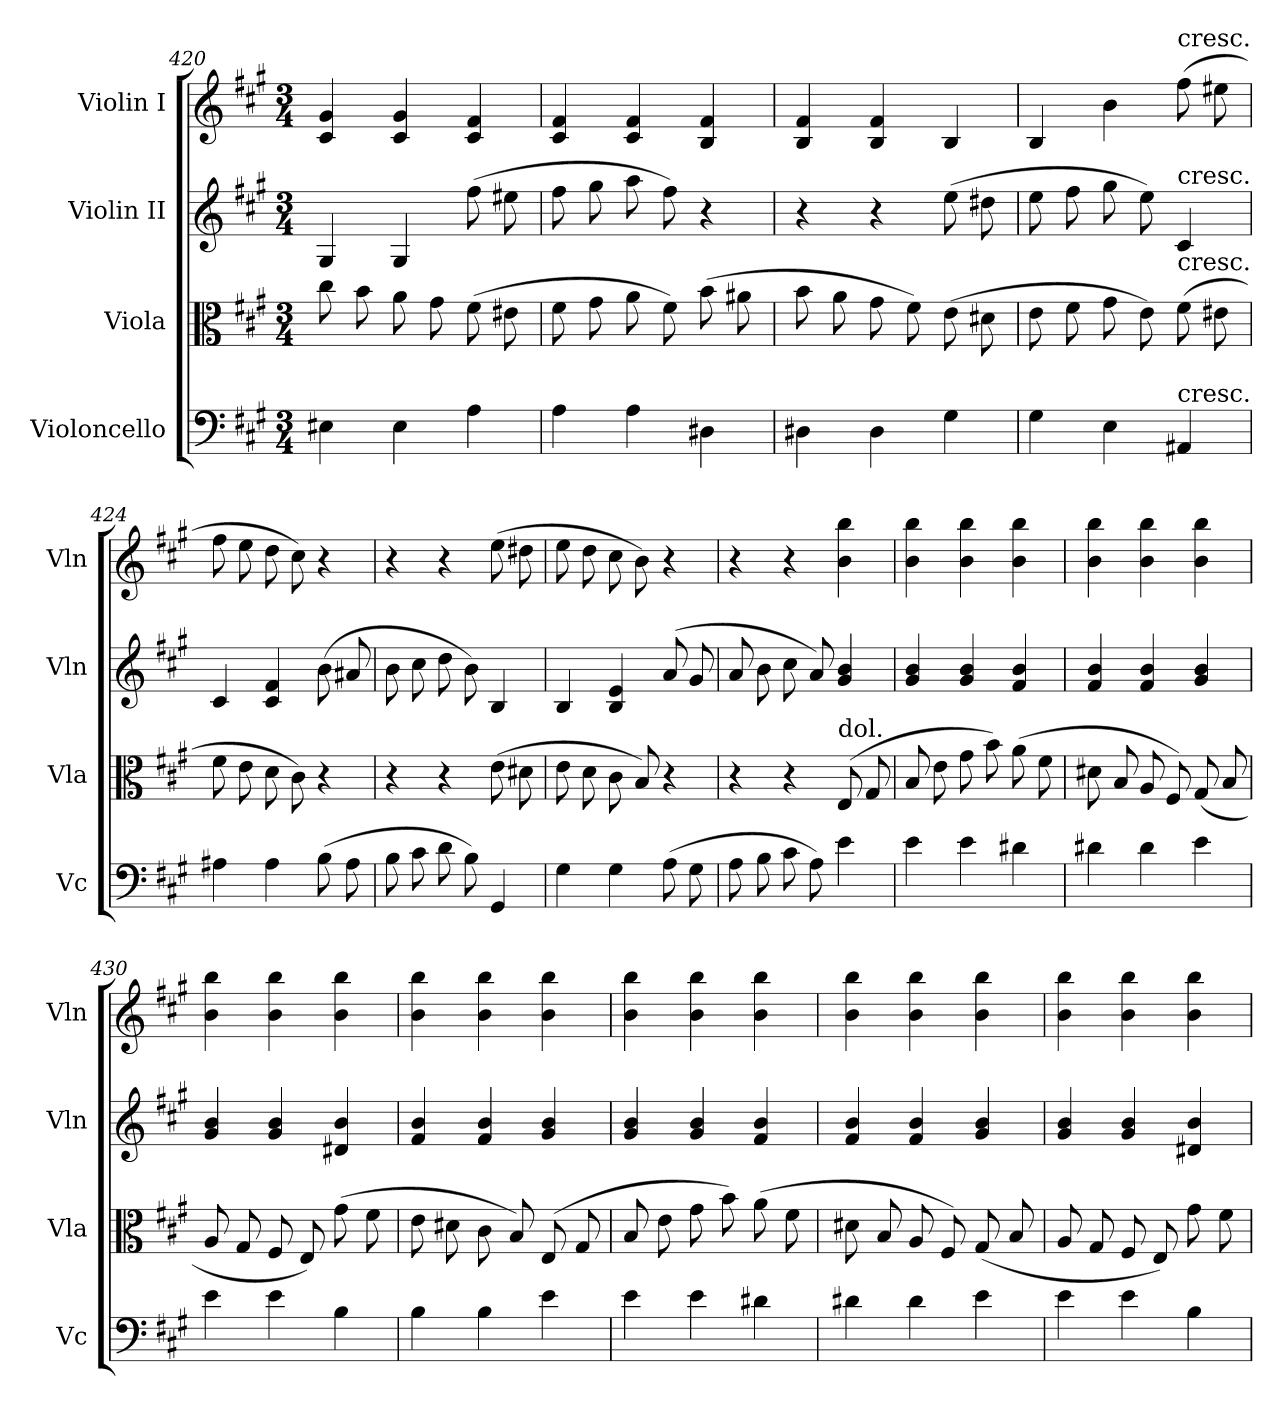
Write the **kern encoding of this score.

**kern	**kern	**kern	**kern
*part4	*part3	*part2	*part1
*staff4	*staff3	*staff2	*staff1
*I"Violoncello	*I"Viola	*I"Violin II	*I"Violin I
*I'Vc	*I'Vla	*I'Vln	*I'Vln
*clefF4	*clefC3	*clefG2	*clefG2
*k[f#c#g#]	*k[f#c#g#]	*k[f#c#g#]	*k[f#c#g#]
*A:	*A:	*A:	*A:
*M3/4	*M3/4	*M3/4	*M3/4
=420	=420	=420	=420
4E#X	8cc#	4G#	4c# 4g#
.	8b	.	.
4E#	8a	4G#	4c# 4g#
.	8g#	.	.
4A	(8f#	(8ff#	4c# 4f#
.	8e#X	8ee#X	.
=421	=421	=421	=421
4A	8f#	8ff#	4c# 4f#
.	8g#	8gg#	.
4A	8a	8aa	4c# 4f#
.	8f#)	8ff#)	.
4D#X	(8b	4r	4B 4f#
.	8a#X	.	.
=422	=422	=422	=422
4D#X	8b	4r	4B 4f#
.	8a	.	.
4D#	8g#	4r	4B 4f#
.	8f#)	.	.
4G#	(8e	(8ee	4B
.	8d#X	8dd#X	.
=423	=423	=423	=423
4G#	8e	8ee	4B
.	8f#	8ff#	.
4E	8g#	8gg#	4b
.	8e)	8ee)	.
!	!	!	!LO:TX:a:t=cresc.
!	!	!LO:TX:a:t=cresc.	!
!	!LO:TX:a:t=cresc.	!	!
!LO:TX:a:t=cresc.	!	!	!
4AA#X	(8f#	4c#	(8ff#
.	8e#X	.	8ee#X
=424	=424	=424	=424
4A#X	8f#	4c#	8ff#
.	8e	.	8ee
4A#	8d	4c# 4f#	8dd
.	8c#)	.	8cc#)
(8B	4r	(8b	4r
8A#	.	8a#X	.
=425	=425	=425	=425
8B	4r	8b	4r
8c#	.	8cc#	.
8d	4r	8dd	4r
8B)	.	8b)	.
4GG#	(8e	4B	(8ee
.	8d#X	.	8dd#X
=426	=426	=426	=426
4G#	8e	4B	8ee
.	8d	.	8dd
4G#	8c#	4B 4e	8cc#
.	8B)	.	8b)
(8A	4r	(8a	4r
8G#	.	8g#	.
=427	=427	=427	=427
8A	4r	8a	4r
8B	.	8b	.
8c#	4r	8cc#	4r
8A)	.	8a)	.
!	!LO:TX:a:t=dol.	!	!
4e	(8E	4g# 4b	4b 4bb
.	8G#	.	.
=428	=428	=428	=428
4e	8B	4g# 4b	4b 4bb
.	8e	.	.
4e	8g#	4g# 4b	4b 4bb
.	8b)	.	.
4d#X	(8a	4f# 4b	4b 4bb
.	8f#	.	.
=429	=429	=429	=429
4d#X	8d#X	4f# 4b	4b 4bb
.	8B	.	.
4d#	8A	4f# 4b	4b 4bb
.	8F#)	.	.
4e	(8G#	4g# 4b	4b 4bb
.	8B	.	.
=430	=430	=430	=430
4e	8A	4g# 4b	4b 4bb
.	8G#	.	.
4e	8F#	4g# 4b	4b 4bb
.	8E)	.	.
4B	(8g#	4d#X 4b	4b 4bb
.	8f#	.	.
=431	=431	=431	=431
4B	8e	4f# 4b	4b 4bb
.	8d#X	.	.
4B	8c#	4f# 4b	4b 4bb
.	8B)	.	.
4e	(8E	4g# 4b	4b 4bb
.	8G#	.	.
=432	=432	=432	=432
4e	8B	4g# 4b	4b 4bb
.	8e	.	.
4e	8g#	4g# 4b	4b 4bb
.	8b)	.	.
4d#X	(8a	4f# 4b	4b 4bb
.	8f#	.	.
=433	=433	=433	=433
4d#X	8d#X	4f# 4b	4b 4bb
.	8B	.	.
4d#	8A	4f# 4b	4b 4bb
.	8F#)	.	.
4e	(8G#	4g# 4b	4b 4bb
.	8B	.	.
=434	=434	=434	=434
4e	8A	4g# 4b	4b 4bb
.	8G#	.	.
4e	8F#	4g# 4b	4b 4bb
.	8E)	.	.
4B	8g#	4d#X 4b	4b 4bb
.	8f#	.	.
=	=	=	=
*-	*-	*-	*-
